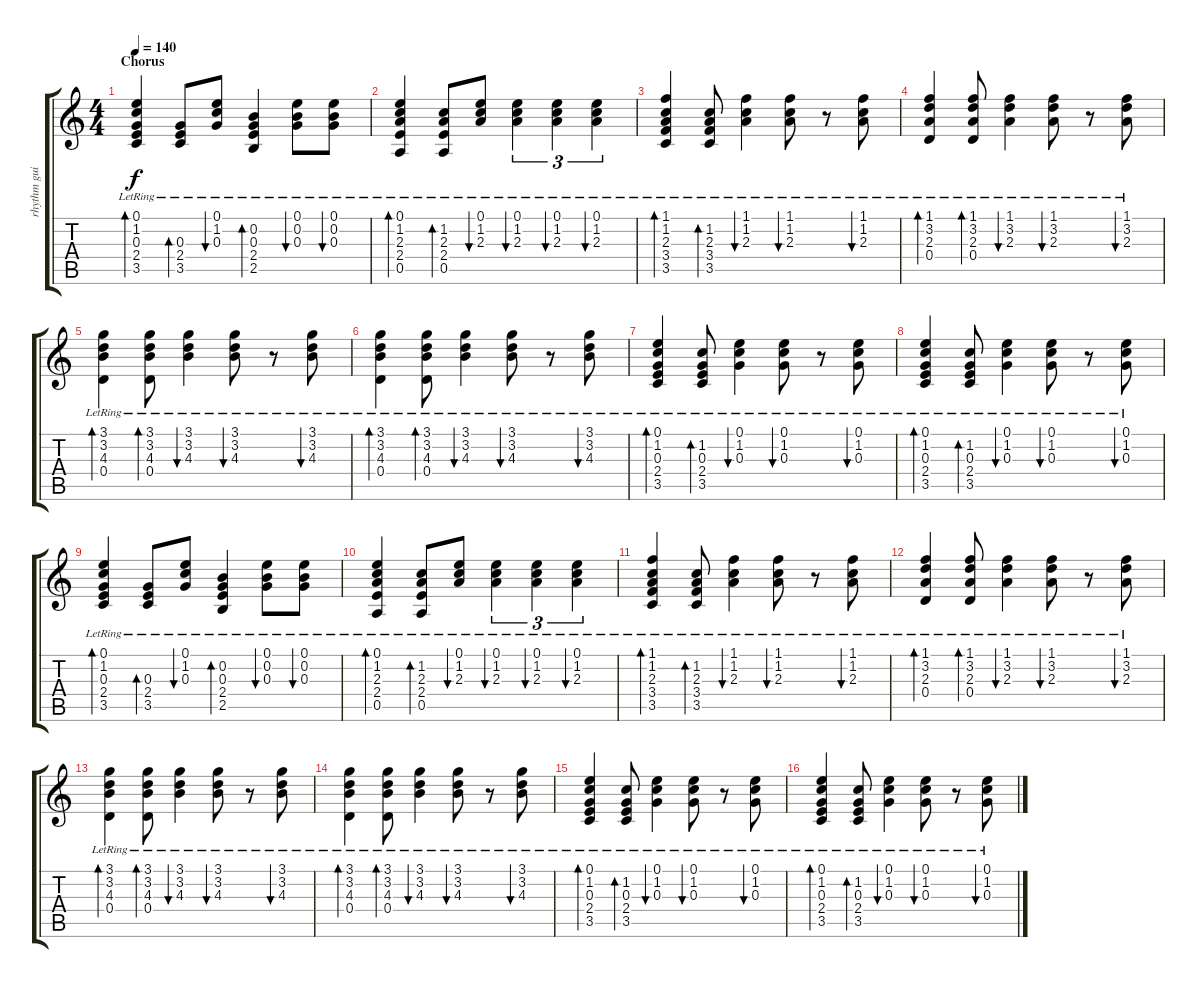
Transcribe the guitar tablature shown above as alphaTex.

\track ("rhythm guitar" "rhythm gui") {instrument acousticguitarsteel}
\staff {score tabs}
\tuning (E4 B3 G3 D3 A2 E2) {hide}
\ts (4 4)
\section ("" "Chorus")
\tempo 140
\clef g2
\ks c
(0.1{lr} 1.2{lr} 0.3{lr} 2.4{lr} 3.5{lr}).4{bd 240 dy f} (0.3{lr} 2.4{lr} 3.5).8{bd 120} (0.1{lr} 1.2{lr} 0.3{lr}).8{bu 120} (0.2 0.3 2.4{lr} 2.5{lr}).4{bd 240} (0.1{lr} 0.2{lr} 0.3{lr}).8{bu 120} (0.1{lr} 0.2{lr} 0.3{lr}).8{bu 120} |
(0.1{lr} 1.2{lr} 2.3{lr} 2.4{lr} 0.5{lr}).4{bd 120} (1.2{lr} 2.3{lr} 2.4{lr} 0.5{lr}).8{bd 120} (0.1{lr} 1.2{lr} 2.3{lr}).8{bu 120} (0.1{lr} 1.2{lr} 2.3{lr}).4{tu (3 2) bu 120} (0.1{lr} 1.2{lr} 2.3{lr}).4{tu (3 2) bu 120} (0.1{lr} 1.2{lr} 2.3{lr}).4{tu (3 2) bu 120} |
(1.1{lr} 1.2{lr} 2.3{lr} 3.4{lr} 3.5{lr}).4{bd 120} (1.2{lr} 2.3{lr} 3.4{lr} 3.5{lr}).8{bd 120} (1.1{lr} 1.2{lr} 2.3{lr}).4{bu 120} (1.1{lr} 1.2{lr} 2.3{lr}).8{bu 120} r.8 (1.1{lr} 1.2{lr} 2.3{lr}).8{bu 120} |
(1.1{lr} 3.2{lr} 2.3{lr} 0.4{lr}).4{bd 120} (1.1{lr} 3.2{lr} 2.3{lr} 0.4{lr}).8{bd 120} (1.1{lr} 3.2{lr} 2.3{lr}).4{bu 120} (1.1{lr} 3.2{lr} 2.3{lr}).8{bu 120} r.8 (1.1{lr} 3.2{lr} 2.3{lr}).8{bu 120} |
(3.1{lr} 3.2{lr} 4.3{lr} 0.4{lr}).4{bd 120} (3.1{lr} 3.2{lr} 4.3{lr} 0.4{lr}).8{bd 120} (3.1{lr} 3.2{lr} 4.3{lr}).4{bu 120} (3.1{lr} 3.2{lr} 4.3{lr}).8{bu 120} r.8 (3.1{lr} 3.2{lr} 4.3{lr}).8{bu 120} |
(3.1{lr} 3.2{lr} 4.3{lr} 0.4{lr}).4{bd 120} (3.1{lr} 3.2{lr} 4.3{lr} 0.4{lr}).8{bd 120} (3.1{lr} 3.2{lr} 4.3{lr}).4{bu 120} (3.1{lr} 3.2{lr} 4.3{lr}).8{bu 120} r.8 (3.1{lr} 3.2{lr} 4.3{lr}).8{bu 120} |
(0.1{lr} 1.2{lr} 0.3{lr} 2.4{lr} 3.5{lr}).4{bd 120} (1.2{lr} 0.3{lr} 2.4{lr} 3.5{lr}).8{bd 120} (0.1{lr} 1.2{lr} 0.3{lr}).4{bu 120} (0.1{lr} 1.2{lr} 0.3{lr}).8{bu 120} r.8 (0.1{lr} 1.2{lr} 0.3{lr}).8{bu 120} |
(0.1{lr} 1.2{lr} 0.3{lr} 2.4{lr} 3.5{lr}).4{bd 120} (1.2{lr} 0.3{lr} 2.4{lr} 3.5{lr}).8{bd 120} (0.1{lr} 1.2{lr} 0.3{lr}).4{bu 120} (0.1{lr} 1.2{lr} 0.3{lr}).8{bu 120} r.8 (0.1{lr} 1.2{lr} 0.3{lr}).8{bu 120} |
(0.1{lr} 1.2{lr} 0.3{lr} 2.4{lr} 3.5{lr}).4{bd 240} (0.3{lr} 2.4{lr} 3.5).8{bd 120} (0.1{lr} 1.2{lr} 0.3{lr}).8{bu 120} (0.2 0.3 2.4{lr} 2.5{lr}).4{bd 240} (0.1{lr} 0.2{lr} 0.3{lr}).8{bu 120} (0.1{lr} 0.2{lr} 0.3{lr}).8{bu 120} |
(0.1{lr} 1.2{lr} 2.3{lr} 2.4{lr} 0.5{lr}).4{bd 120} (1.2{lr} 2.3{lr} 2.4{lr} 0.5{lr}).8{bd 120} (0.1{lr} 1.2{lr} 2.3{lr}).8{bu 120} (0.1{lr} 1.2{lr} 2.3{lr}).4{tu (3 2) bu 120} (0.1{lr} 1.2{lr} 2.3{lr}).4{tu (3 2) bu 120} (0.1{lr} 1.2{lr} 2.3{lr}).4{tu (3 2) bu 120} |
(1.1{lr} 1.2{lr} 2.3{lr} 3.4{lr} 3.5{lr}).4{bd 120} (1.2{lr} 2.3{lr} 3.4{lr} 3.5{lr}).8{bd 120} (1.1{lr} 1.2{lr} 2.3{lr}).4{bu 120} (1.1{lr} 1.2{lr} 2.3{lr}).8{bu 120} r.8 (1.1{lr} 1.2{lr} 2.3{lr}).8{bu 120} |
(1.1{lr} 3.2{lr} 2.3{lr} 0.4{lr}).4{bd 120} (1.1{lr} 3.2{lr} 2.3{lr} 0.4{lr}).8{bd 120} (1.1{lr} 3.2{lr} 2.3{lr}).4{bu 120} (1.1{lr} 3.2{lr} 2.3{lr}).8{bu 120} r.8 (1.1{lr} 3.2{lr} 2.3{lr}).8{bu 120} |
(3.1{lr} 3.2{lr} 4.3{lr} 0.4{lr}).4{bd 120} (3.1{lr} 3.2{lr} 4.3{lr} 0.4{lr}).8{bd 120} (3.1{lr} 3.2{lr} 4.3{lr}).4{bu 120} (3.1{lr} 3.2{lr} 4.3{lr}).8{bu 120} r.8 (3.1{lr} 3.2{lr} 4.3{lr}).8{bu 120} |
(3.1{lr} 3.2{lr} 4.3{lr} 0.4{lr}).4{bd 120} (3.1{lr} 3.2{lr} 4.3{lr} 0.4{lr}).8{bd 120} (3.1{lr} 3.2{lr} 4.3{lr}).4{bu 120} (3.1{lr} 3.2{lr} 4.3{lr}).8{bu 120} r.8 (3.1{lr} 3.2{lr} 4.3{lr}).8{bu 120} |
(0.1{lr} 1.2{lr} 0.3{lr} 2.4{lr} 3.5{lr}).4{bd 120} (1.2{lr} 0.3{lr} 2.4{lr} 3.5{lr}).8{bd 120} (0.1{lr} 1.2{lr} 0.3{lr}).4{bu 120} (0.1{lr} 1.2{lr} 0.3{lr}).8{bu 120} r.8 (0.1{lr} 1.2{lr} 0.3{lr}).8{bu 120} |
(0.1{lr} 1.2{lr} 0.3{lr} 2.4{lr} 3.5{lr}).4{bd 120} (1.2{lr} 0.3{lr} 2.4{lr} 3.5{lr}).8{bd 120} (0.1{lr} 1.2{lr} 0.3{lr}).4{bu 120} (0.1{lr} 1.2{lr} 0.3{lr}).8{bu 120} r.8 (0.1{lr} 1.2{lr} 0.3{lr}).8{bu 120}
